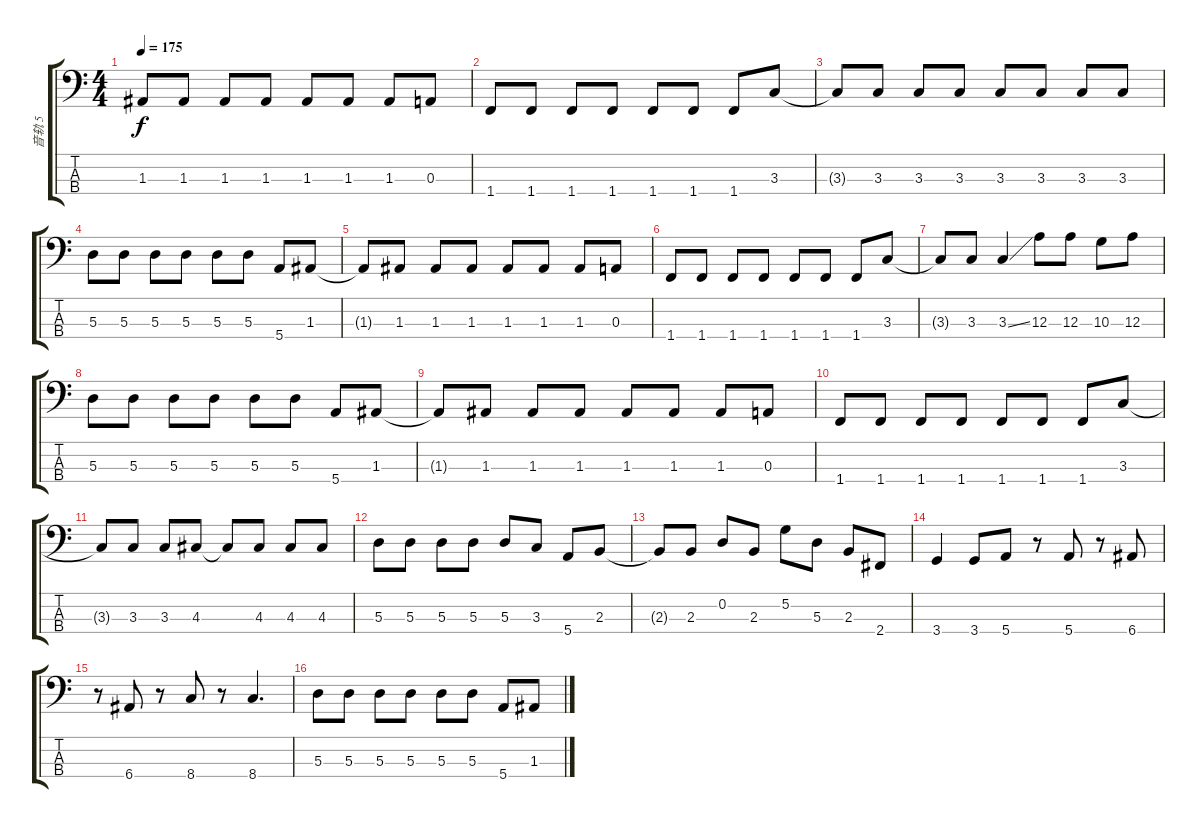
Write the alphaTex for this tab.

\track ("音轨 5" "音轨 5") {instrument electricbassfinger}
\staff {score tabs}
\tuning (G2 D2 A1 E1) {hide}
\ts (4 4)
\tempo 175
\clef f4
\ks c
1.3{t}.8{dy f} 1.3.8 1.3.8 1.3.8 1.3.8 1.3.8 1.3.8 0.3.8 |
1.4.8 1.4.8 1.4.8 1.4.8 1.4.8 1.4.8 1.4.8 3.3.8 |
3.3{t}.8 3.3.8 3.3.8 3.3.8 3.3.8 3.3.8 3.3.8 3.3.8 |
5.3.8 5.3.8 5.3.8 5.3.8 5.3.8 5.3.8 5.4.8 1.3.8 |
1.3{t}.8 1.3.8 1.3.8 1.3.8 1.3.8 1.3.8 1.3.8 0.3.8 |
1.4.8 1.4.8 1.4.8 1.4.8 1.4.8 1.4.8 1.4.8 3.3.8 |
3.3{t}.8 3.3.8 3.3{ss}.4 12.3.8 12.3.8 10.3.8 12.3.8 |
5.3.8 5.3.8 5.3.8 5.3.8 5.3.8 5.3.8 5.4.8 1.3.8 |
1.3{t}.8 1.3.8 1.3.8 1.3.8 1.3.8 1.3.8 1.3.8 0.3.8 |
1.4.8 1.4.8 1.4.8 1.4.8 1.4.8 1.4.8 1.4.8 3.3.8 |
3.3{t}.8 3.3.8 3.3.8 4.3.8 4.3{t}.8 4.3.8 4.3.8 4.3.8 |
5.3.8 5.3.8 5.3.8 5.3.8 5.3.8 3.3.8 5.4.8 2.3.8 |
2.3{t}.8 2.3.8 0.2.8 2.3.8 5.2.8 5.3.8 2.3.8 2.4.8 |
3.4.4 3.4.8 5.4.8 r.8 5.4.8 r.8 6.4.8 |
r.8 6.4.8 r.8 8.4.8 r.8 8.4.4{d} |
5.3.8 5.3.8 5.3.8 5.3.8 5.3.8 5.3.8 5.4.8 1.3.8
